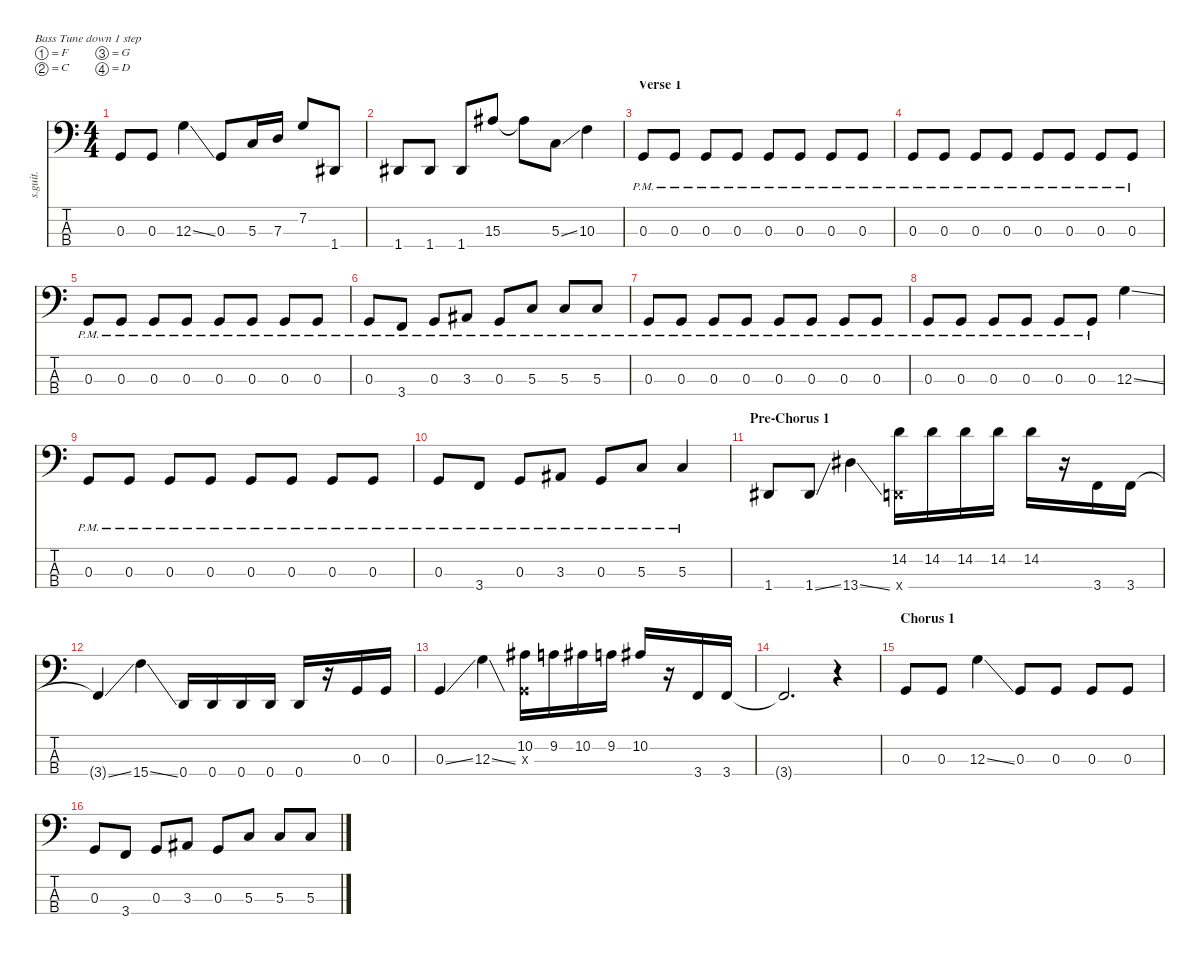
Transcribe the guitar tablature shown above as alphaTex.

\defaultSystemsLayout 4
\hideDynamics
\bracketExtendMode nobrackets
\track ("Rain" "s.guit.") {instrument electricbasspick}
\staff {score tabs}
\tuning (F2 C2 G1 D1)
\ts (4 4)
\tempo (88 hide)
\clef f4
\ks c
0.3.8{dy f} 0.3.8 12.3{ss}.4 0.3.8 5.3.16 7.3.16 7.2.8 1.4{acc #}.8 |
1.4{acc #}.8 1.4{acc #}.8 1.4{acc #}.8 15.3{acc #}.8 15.3{t acc #}.8 5.3{ss}.8 10.3.4 |
\section ("" "Verse 1")
0.3{pm}.8 0.3{pm}.8 0.3{pm}.8 0.3{pm}.8 0.3{pm}.8 0.3{pm}.8 0.3{pm}.8 0.3{pm}.8 |
0.3{pm}.8 0.3{pm}.8 0.3{pm}.8 0.3{pm}.8 0.3{pm}.8 0.3{pm}.8 0.3{pm}.8 0.3{pm}.8 |
0.3{pm}.8 0.3{pm}.8 0.3{pm}.8 0.3{pm}.8 0.3{pm}.8 0.3{pm}.8 0.3{pm}.8 0.3{pm}.8 |
0.3{pm}.8 3.4{pm}.8 0.3{pm}.8 3.3{pm acc #}.8 0.3{pm}.8 5.3{pm}.8 5.3{pm}.8 5.3{pm}.8 |
0.3{pm}.8 0.3{pm}.8 0.3{pm}.8 0.3{pm}.8 0.3{pm}.8 0.3{pm}.8 0.3{pm}.8 0.3{pm}.8 |
0.3{pm}.8 0.3{pm}.8 0.3{pm}.8 0.3{pm}.8 0.3{pm}.8 0.3{pm}.8 12.3{ss}.4 |
0.3{pm}.8 0.3{pm}.8 0.3{pm}.8 0.3{pm}.8 0.3{pm}.8 0.3{pm}.8 0.3{pm}.8 0.3{pm}.8 |
0.3{pm}.8 3.4{pm}.8 0.3{pm}.8 3.3{pm acc #}.8 0.3{pm}.8 5.3{pm}.8 5.3{pm}.4 |
\section ("" "Pre-Chorus 1")
1.4{acc #}.8 1.4{ss acc #}.8 13.4{ss acc #}.4 (14.2 0.4{x}).16 14.2.16 14.2.16 14.2.16 14.2.16 r.16 3.4.16 3.4.16 |
3.4{ss t}.4 15.4{ss}.4 0.4.16 0.4.16 0.4.16 0.4.16 0.4.16 r.16 0.3.16 0.3.16 |
0.3{ss}.4 12.3{ss}.4 (10.2{acc #} 0.3{x}).16 9.2.16 10.2{acc #}.16 9.2.16 10.2{acc #}.16 r.16 3.4.16 3.4.16 |
3.4{t}.2{d} r.4 |
\section ("" "Chorus 1")
0.3.8 0.3.8 12.3{ss}.4 0.3.8 0.3.8 0.3.8 0.3.8 |
0.3.8 3.4.8 0.3.8 3.3{acc #}.8 0.3.8 5.3.8 5.3.8 5.3.8
